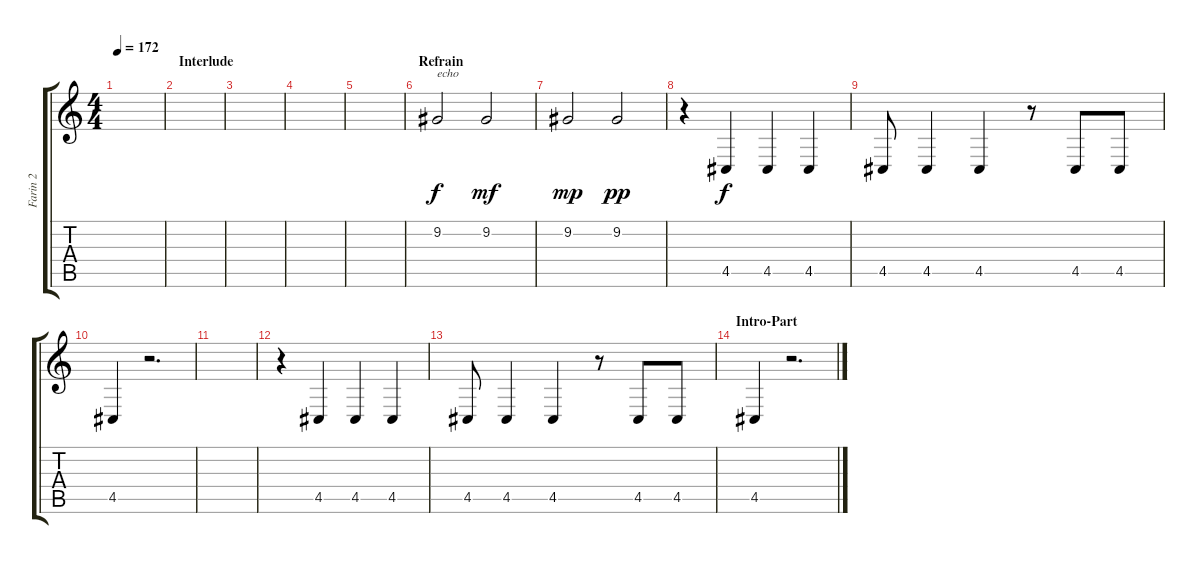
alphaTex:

\track ("Farin 2" "Farin 2") {instrument tuba}
\staff {score tabs}
\tuning (E4 B3 G3 D3 A2 E2) {hide}
\ts (4 4)
\tempo 172
\clef g2
\ks c
|
\section ("" "Interlude")
|
|
|
|
\section ("" "Refrain")
9.2.2{txt "echo" volume 8} 9.2.2{dy mf} |
9.2.2{dy mp} 9.2.2{dy pp} |
r.4 4.5.4{dy f volume 7} 4.5.4 4.5.4 |
4.5.8 4.5.4 4.5.4 r.8 4.5.8 4.5.8 |
4.5.4 r.2{d} |
|
r.4 4.5.4{volume 7} 4.5.4 4.5.4 |
4.5.8 4.5.4 4.5.4 r.8 4.5.8 4.5.8 |
\section ("" "Intro-Part")
4.5.4 r.2{d}
